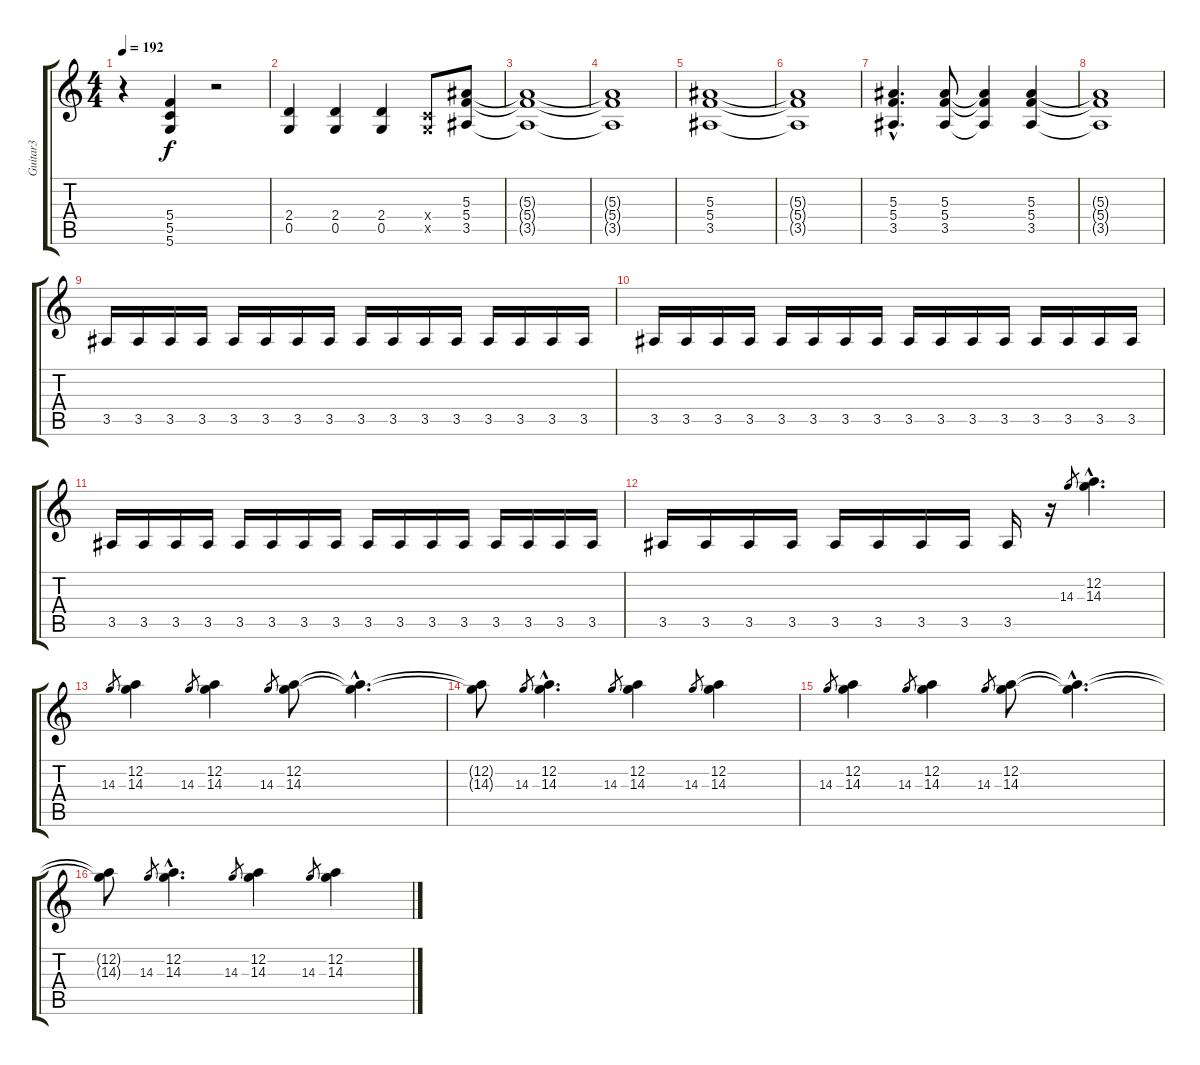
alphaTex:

\track ("Guitar3" "Guitar3") {instrument distortionguitar}
\staff {score tabs}
\tuning (D4 A3 F3 C3 G2 D2) {hide}
\ts (4 4)
\tempo 192
\clef g2
\ks c
r.4{dy f} (5.4 5.5 5.6).4 r.2 |
(2.4 0.5).4 (2.4 0.5).4 (2.4 0.5).4 (0.4{x} 0.5{x}).8 (5.3 5.4 3.5).8 |
(5.3{t} 5.4{t} 3.5{t}).1 |
(5.3{t} 5.4{t} 3.5{t}).1 |
(5.3 5.4 3.5).1 |
(5.3{t} 5.4{t} 3.5{t}).1 |
(5.3{hac} 5.4{hac} 3.5{hac}).4{d} (5.3 5.4 3.5).8 (5.3{t} 5.4{t} 3.5{t}).4 (5.3 5.4 3.5).4 |
(5.3{t} 5.4{t} 3.5{t}).1 |
3.5.16 3.5.16 3.5.16 3.5.16 3.5.16 3.5.16 3.5.16 3.5.16 3.5.16 3.5.16 3.5.16 3.5.16 3.5.16 3.5.16 3.5.16 3.5.16 |
3.5.16 3.5.16 3.5.16 3.5.16 3.5.16 3.5.16 3.5.16 3.5.16 3.5.16 3.5.16 3.5.16 3.5.16 3.5.16 3.5.16 3.5.16 3.5.16 |
3.5.16 3.5.16 3.5.16 3.5.16 3.5.16 3.5.16 3.5.16 3.5.16 3.5.16 3.5.16 3.5.16 3.5.16 3.5.16 3.5.16 3.5.16 3.5.16 |
3.5.16 3.5.16 3.5.16 3.5.16 3.5.16 3.5.16 3.5.16 3.5.16 3.5.16 r.16 14.3.8{gr} (12.2{hac} 14.3{hac}).4{d} |
14.3.8{gr} (12.2 14.3).4 14.3.8{gr} (12.2 14.3).4 14.3.8{gr} (12.2 14.3).8 (12.2{hac t} 14.3{hac t}).4{d} |
(12.2{t} 14.3{t}).8 14.3.8{gr} (12.2{hac} 14.3{hac}).4{d} 14.3.8{gr} (12.2 14.3).4 14.3.8{gr} (12.2 14.3).4 |
14.3.8{gr} (12.2 14.3).4 14.3.8{gr} (12.2 14.3).4 14.3.8{gr} (12.2 14.3).8 (12.2{hac t} 14.3{hac t}).4{d} |
(12.2{t} 14.3{t}).8 14.3.8{gr} (12.2{hac} 14.3{hac}).4{d} 14.3.8{gr} (12.2 14.3).4 14.3.8{gr} (12.2 14.3).4
